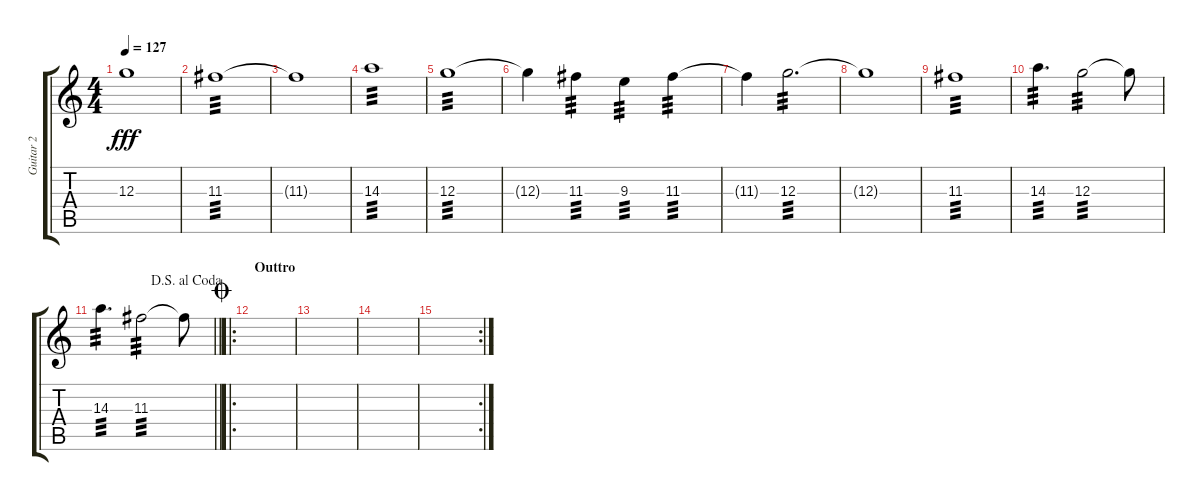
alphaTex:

\track ("Guitar 2" "Guitar 2") {instrument distortionguitar}
\staff {score tabs}
\tuning (E4 B3 G3 D3 A2 E2) {hide}
\ts (4 4)
\tempo 127
\clef g2
\ks c
12.3{t}.1{dy fff} |
11.3.1{tp 3} |
11.3{t}.1 |
14.3.1{tp 3} |
12.3.1{tp 3} |
12.3{t}.4 11.3.4{tp 3} 9.3.4{tp 3} 11.3.4{tp 3} |
11.3{t}.4 12.3.2{d tp 3} |
12.3{t}.1 |
11.3.1{tp 3} |
14.3.4{d tp 3} 12.3.2{tp 3} 12.3{t}.8 |
\jump dalsegnoalcoda
\barLineRight lightlight
14.3.4{d tp 3} 11.3.2{tp 3} 11.3{t}.8 |
\ro
\section ("" "Outtro")
\jump coda
|
|
|
\rc 2
